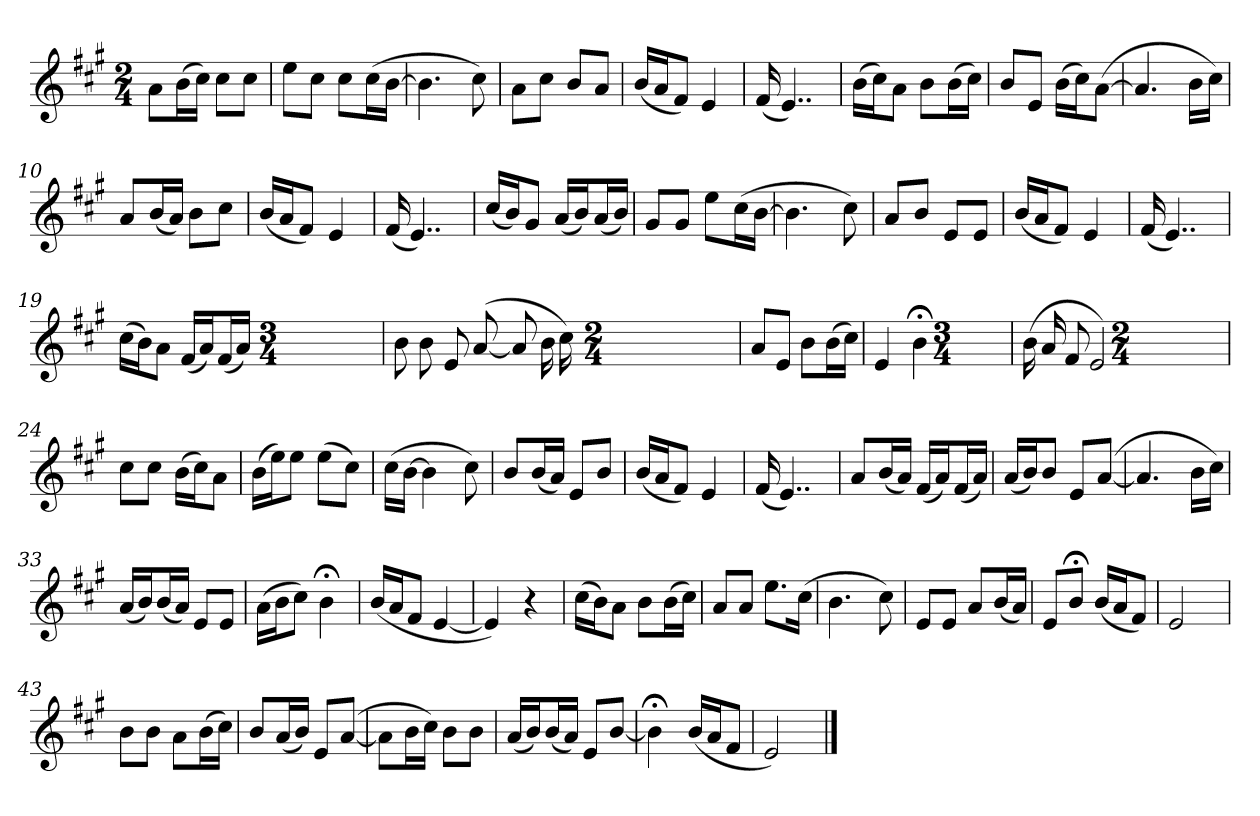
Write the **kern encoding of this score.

**kern
*part1
*staff1
*k[f#c#g#]
*M2/4
=1
8aL
(16bL
16cc#JJ)
8cc#L
8cc#J
=2
8eeL
8cc#J
8cc#L
(16cc#L
[16bJJ
=3
4.b]
8cc#)
=4
8aL
8cc#J
8bL
8aJ
=5
(16bLL
16aJ
8f#J)
4e
=6
(16f#
4..e)
=7
(16bLL
16cc#J)
8aJ
8bL
(16bL
16cc#JJ)
=8
8bL
8eJ
(16bLL
16cc#J)
([8aJ
=9
4.a]
16bLL
16cc#JJ)
=10
8aL
(16bL
16aJJ)
8bL
8cc#J
=11
(16bLL
16aJ
8f#J)
4e
=12
(16f#
4..e)
=13
(16cc#LL
16bJ)
8g#J
(16aLL
16bJ)
(16aL
16bJJ)
=14
8g#L
8g#J
8eeL
(16cc#L
[16bJJ
=15
4.b]
8cc#)
=16
8aL
8bJ
8eL
8eJ
=17
(16bLL
16aJ
8f#J)
4e
=18
(16f#
4..e)
=19
(16cc#LL
16bJ)
8aJ
(16f#LL
16aJ)
(16f#L
16aJJ)
*M3/4
=20
8b
8b
8e
([8a
8a]
16b
16cc#)
*M2/4
=21
8aL
8eJ
8bL
(16bL
16cc#JJ)
=22
4e
4b;<
*M3/4
=23
(16b
16a
8f#
2e)
*M2/4
=24
8cc#L
8cc#J
(16bLL
16cc#J)
8aJ
=25
(16bLL
16eeJ)
8eeJ
(8eeL
8cc#J)
=26
(16cc#LL
[16bJJ
4b]
8cc#)
=27
8bL
(16bL
16aJJ)
8eL
8bJ
=28
(16bLL
16aJ
8f#J)
4e
=29
(16f#
4..e)
=30
8aL
(16bL
16aJJ)
(16f#LL
16aJ)
(16f#L
16aJJ)
=31
(16aLL
16bJ)
8bJ
8eL
([8aJ
=32
4.a]
16bLL
16cc#JJ)
=33
(16aLL
16bJ)
(16bL
16aJJ)
8eL
8eJ
=34
(16aLL
16bJ
8cc#J)
4b;<
=35
(16bLL
16aJ
8f#J
[4e
=36
4e])
4r
=37
(16cc#LL
16bJ)
8aJ
8bL
(16bL
16cc#JJ)
=38
8aL
8aJ
8.eeL
(16cc#Jk
=39
4.b
8cc#)
=40
8eL
8eJ
8aL
(16bL
16aJJ)
=41
8eL
8b;<J
(16bLL
16aJ
8f#J)
=42
2e
=43
8bL
8bJ
8aL
(16bL
16cc#JJ)
=44
8bL
(16aL
16bJJ)
8eL
([8aJ
=45
8aL]
16bL
16cc#JJ)
8bL
8bJ
=46
(16aLL
16bJ)
(16bL
16aJJ)
8eL
[8bJ
=47
4b;<]
(16bLL
16aJ
8f#J
=48
2e)
==
*-
